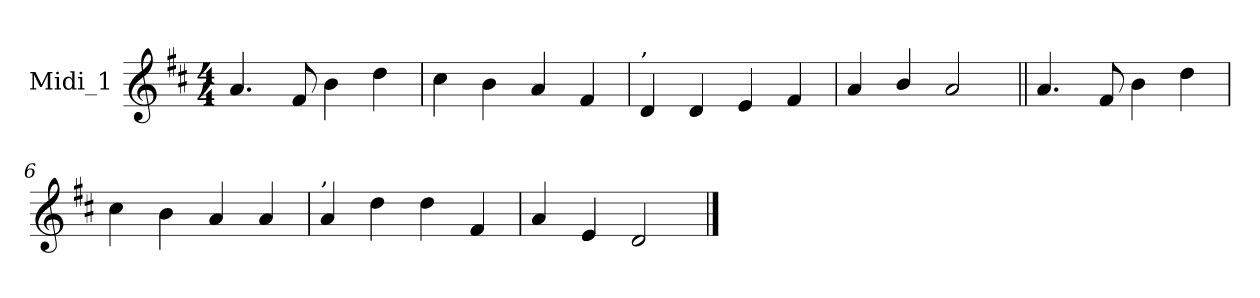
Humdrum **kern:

**kern
*part1
*staff1
*I"Midi_1
*clefG2
*k[f#c#]
*D:
*M4/4
=1
4.a
8f#
4b
4dd
=2
4cc#
4b
4a
4f#
=3
!LO:TX:a:t=,
4d
4d
4e
4f#
=4
4a
4b/
2a
!!LO:LB:g=z
=5||
4.a
8f#
4b
4dd
=6
4cc#
4b
4a
4a
=7
!LO:TX:a:t=,
4a
4dd
4dd
4f#
=8
4a
4e
2d
==
*-
